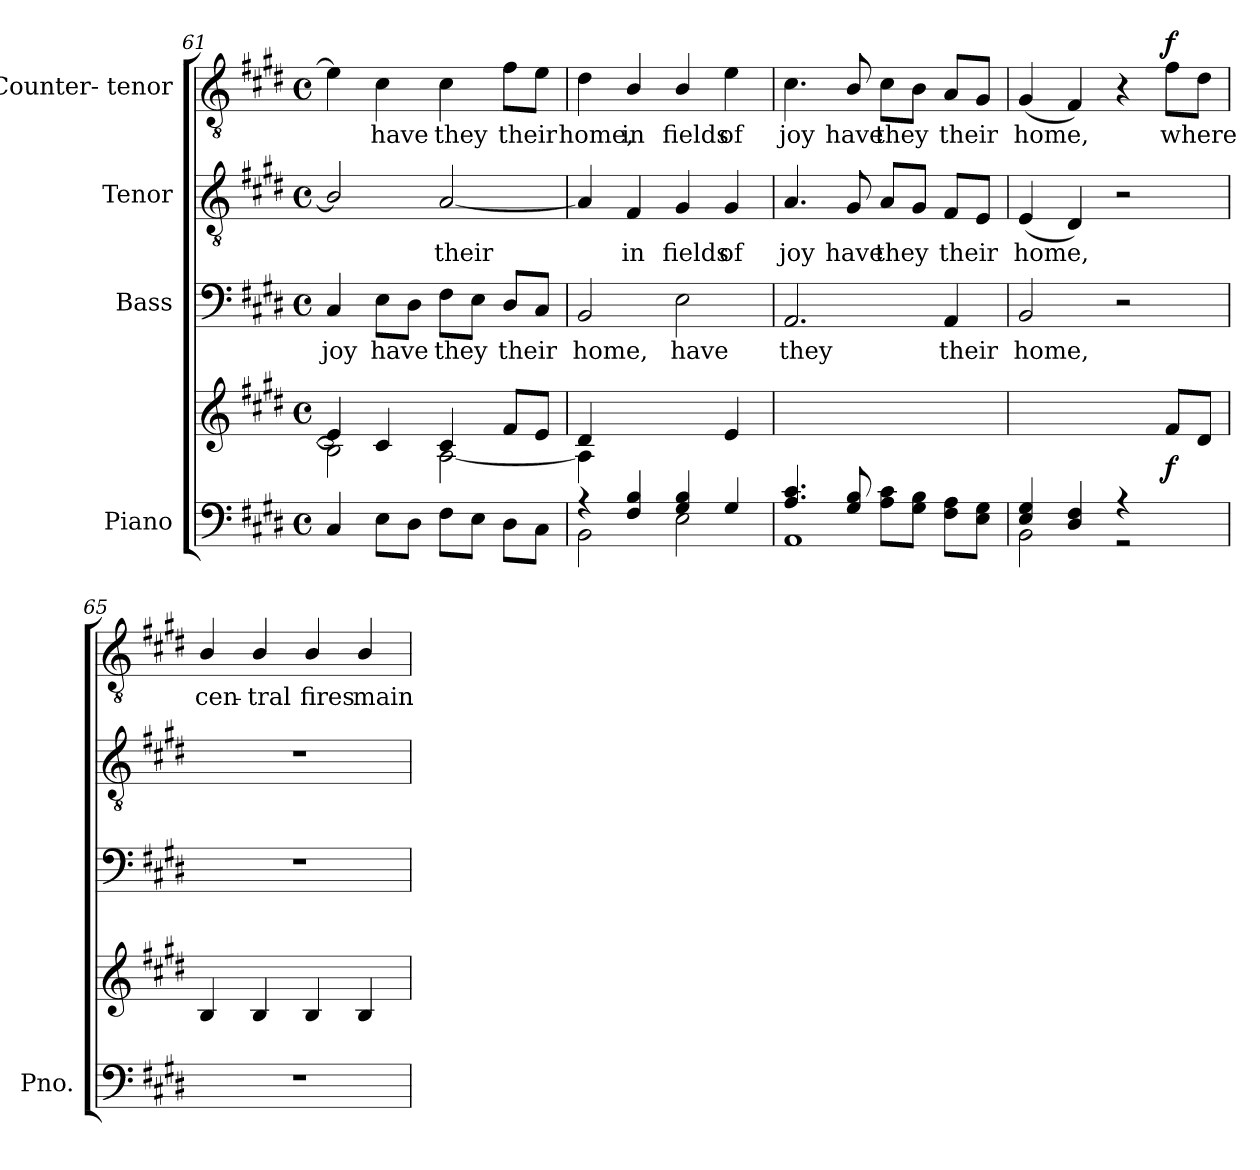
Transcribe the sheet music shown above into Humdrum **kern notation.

**kern	**kern	**dynam	**kern	**text	**kern	**text	**kern	**text	**dynam
*part4	*part4	*part4	*part3	*part3	*part2	*part2	*part1	*part1	*part1
*staff5	*staff4	*staff4/5	*staff3	*staff3	*staff2	*staff2	*staff1	*staff1	*staff1
*I"Piano	*	*	*I"Bass	*	*I"Tenor	*	*I"Counter- tenor	*	*
*I'Pno.	*	*	*	*	*	*	*	*	*
*clefF4	*clefG2	*	*clefF4	*	*clefGv2	*	*clefGv2	*	*
*	*	*	*	*	*ITrd7c12	*	*ITrd7c12	*	*
*k[f#c#g#d#]	*k[f#c#g#d#]	*	*k[f#c#g#d#]	*	*k[f#c#g#d#]	*	*k[f#c#g#d#]	*	*
*E:	*E:	*	*E:	*	*E:	*	*E:	*	*
*M4/4	*M4/4	*	*M4/4	*	*M4/4	*	*M4/4	*	*
*met(c)	*met(c)	*	*met(c)	*	*met(c)	*	*met(c)	*	*
=61	=61	=61	=61	=61	=61	=61	=61	=61	=61
*	*^	*	*	*	*	*	*	*	*
!	!	!	!	!	!LO:LY:b:color=#000000	!	!	!	!	!
4C#i/	4ei/]	2Bi\]	.	4C#i/	joy	2BBi/]	.	4Ei\]	.	.
!	!	!	!	!	!LO:LY:b:color=#000000	!	!	!	!	!
!	!	!	!	!	!	!	!	!	!LO:LY:b:color=#000000	!
8Ei\L	4c#i/	.	.	8Ei\L	have	.	.	4C#i\	have	.
8D#i\J	.	.	.	8D#i\J	.	.	.	.	.	.
!	!	!	!	!	!LO:LY:b:color=#000000	!	!	!	!	!
!	!	!	!	!	!	!	!LO:LY:b:color=#000000	!	!	!
!	!	!	!	!	!	!	!	!	!LO:LY:b:color=#000000	!
8F#i\L	4c#i/	[2Ai\	.	8F#i\L	they	[2AAi/	their	4C#i\	they	.
8Ei\J	.	.	.	8Ei\J	.	.	.	.	.	.
!	!	!	!	!	!LO:LY:b:color=#000000	!	!	!	!	!
!	!	!	!	!	!	!	!	!	!LO:LY:b:color=#000000	!
8D#i\L	8f#i/L	.	.	8D#i/L	their	.	.	8F#i\L	their	.
8C#i\J	8ei/J	.	.	8C#i/J	.	.	.	8Ei\J	.	.
!!LO:LB:g=z
=62	=62	=62	=62	=62	=62	=62	=62	=62	=62	=62
*^	*	*	*	*	*	*	*	*	*	*
!	!	!	!	!	!	!LO:LY:b:color=#000000	!	!	!	!	!
!	!	!	!	!	!	!	!	!	!	!LO:LY:b:color=#000000	!
4r	2BBi\	4d#i/	4Ai\]	.	2BBi/	home,	4AAi/]	.	4D#i\	home,	.
!	!	!	!	!	!	!	!	!LO:LY:b:color=#000000	!	!	!
!	!	!	!	!	!	!	!	!	!	!LO:LY:b:color=#000000	!
4F#i/ 4Bi	.	4ryy	4ryy	.	.	.	4FF#i/	in	4BBi/	in	.
!	!	!	!	!	!	!LO:LY:b:color=#000000	!	!	!	!	!
!	!	!	!	!	!	!	!	!LO:LY:b:color=#000000	!	!	!
!	!	!	!	!	!	!	!	!	!	!LO:LY:b:color=#000000	!
4G#i/ 4Bi	2Ei\	4ryy	2ryy	.	2Ei\	have	4GG#i/	fields	4BBi/	fields	.
!	!	!	!	!	!	!	!	!LO:LY:b:color=#000000	!	!	!
!	!	!	!	!	!	!	!	!	!	!LO:LY:b:color=#000000	!
4G#i/	.	4ei/	.	.	.	.	4GG#i/	of	4Ei\	of	.
*	*	*v	*v	*	*	*	*	*	*	*	*
=63	=63	=63	=63	=63	=63	=63	=63	=63	=63	=63
!	!	!	!	!	!LO:LY:b:color=#000000	!	!	!	!	!
!	!	!	!	!	!	!	!LO:LY:b:color=#000000	!	!	!
!	!	!	!	!	!	!	!	!	!LO:LY:b:color=#000000	!
4.Ai/ 4.c#i	1AAi	1ryy	.	2.AAi/	they	4.AAi/	joy	4.C#i\	joy	.
!	!	!	!	!	!	!	!LO:LY:b:color=#000000	!	!	!
!	!	!	!	!	!	!	!	!	!LO:LY:b:color=#000000	!
8G#i/ 8Bi	.	.	.	.	.	8GG#i/	have	8BBi/	have	.
!	!	!	!	!	!	!	!LO:LY:b:color=#000000	!	!	!
!	!	!	!	!	!	!	!	!	!LO:LY:b:color=#000000	!
8Ai\ 8c#i\L	.	.	.	.	.	8AAi/L	they	8C#i\L	they	.
8G#i\ 8Bi\J	.	.	.	.	.	8GG#i/J	.	8BBi\J	.	.
!	!	!	!	!	!LO:LY:b:color=#000000	!	!	!	!	!
!	!	!	!	!	!	!	!LO:LY:b:color=#000000	!	!	!
!	!	!	!	!	!	!	!	!	!LO:LY:b:color=#000000	!
8F#i\ 8Ai\L	.	.	.	4AAi/	their	8FF#i/L	their	8AAi/L	their	.
8Ei\ 8G#i\J	.	.	.	.	.	8EEi/J	.	8GG#i/J	.	.
=64	=64	=64	=64	=64	=64	=64	=64	=64	=64	=64
*	*	*^	*	*	*	*	*	*	*	*
!	!	!	!	!	!	!LO:LY:b:color=#000000	!	!	!	!	!
!	!	!	!	!	!	!	!	!LO:LY:b:color=#000000	!	!	!
!	!	!	!	!	!	!	!	!	!	!LO:LY:b:color=#000000	!
4Ei/ 4G#i	2BBi\	1ryy	2.ryy	.	2BBi/	home,	(4EEi/	home,	(4GG#i/	home,	.
4D#i/ 4F#i	.	.	.	.	.	.	4DD#i/)	.	4FF#i/)	.	.
4r	2r	.	.	.	2r	.	2r	.	4r	.	.
!	!	!	!	!	!	!	!	!	!	!LO:LY:b:color=#000000	!
4ryy	.	.	8f#i/L	f	.	.	.	.	8F#i\L	where	f
.	.	.	8d#i/J	.	.	.	.	.	8D#i\J	.	.
*v	*v	*	*	*	*	*	*	*	*	*	*
*	*v	*v	*	*	*	*	*	*	*	*
=65	=65	=65	=65	=65	=65	=65	=65	=65	=65
*	*^	*	*	*	*	*	*	*	*
!	!	!	!	!	!	!	!	!	!LO:LY:b:color=#000000	!
*	*v	*v	*	*	*	*	*	*	*	*
1r	4Bi/	.	1r	.	1r	.	4BBi/	cen-	.
!	!	!	!	!	!	!	!	!LO:LY:b:color=#000000	!
.	4Bi/	.	.	.	.	.	4BBi/	-tral	.
!	!	!	!	!	!	!	!	!LO:LY:b:color=#000000	!
.	4Bi/	.	.	.	.	.	4BBi/	fires	.
!	!	!	!	!	!	!	!	!LO:LY:b:color=#000000	!
.	4Bi/	.	.	.	.	.	4BBi/	main-	.
=	=	=	=	=	=	=	=	=	=
*-	*-	*-	*-	*-	*-	*-	*-	*-	*-
